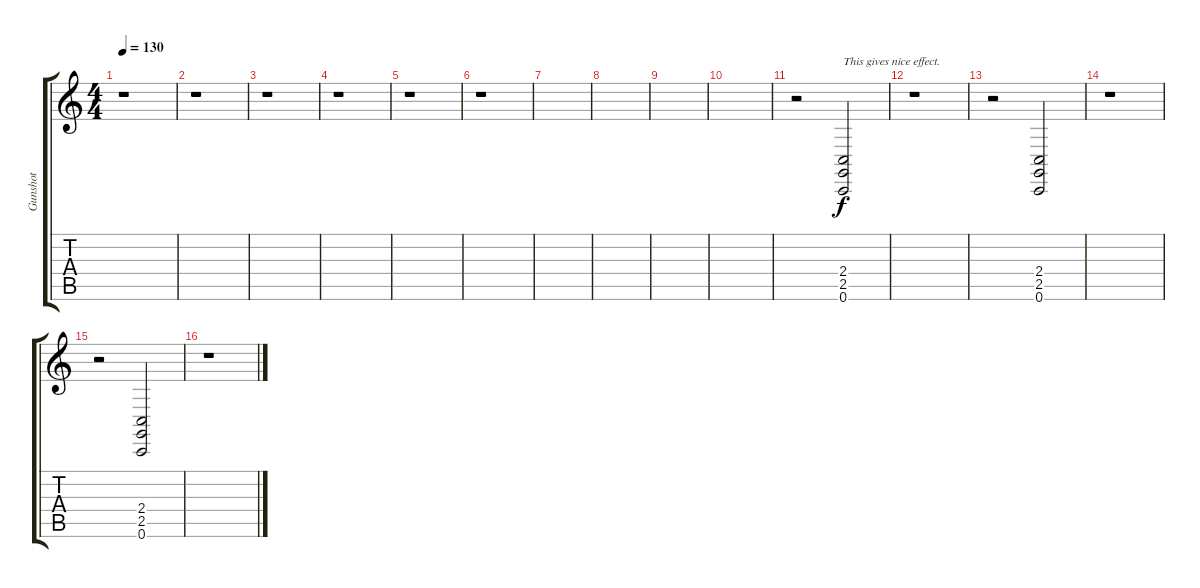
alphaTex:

\track ("Gunshot" "Gunshot") {instrument gunshot}
\staff {score tabs}
\tuning (C4 G3 Eb3 Bb2 F2 C2) {hide}
\ts (4 4)
\tempo 130
\clef g2
\ks c
r.1{dy f} |
r.1 |
r.1 |
r.1 |
r.1 |
r.1 |
|
|
|
|
r.2 (2.4 2.5 0.6).2{txt "This gives nice effect."} |
r.1 |
r.2 (2.4 2.5 0.6).2 |
r.1 |
r.2 (2.4 2.5 0.6).2 |
r.1
